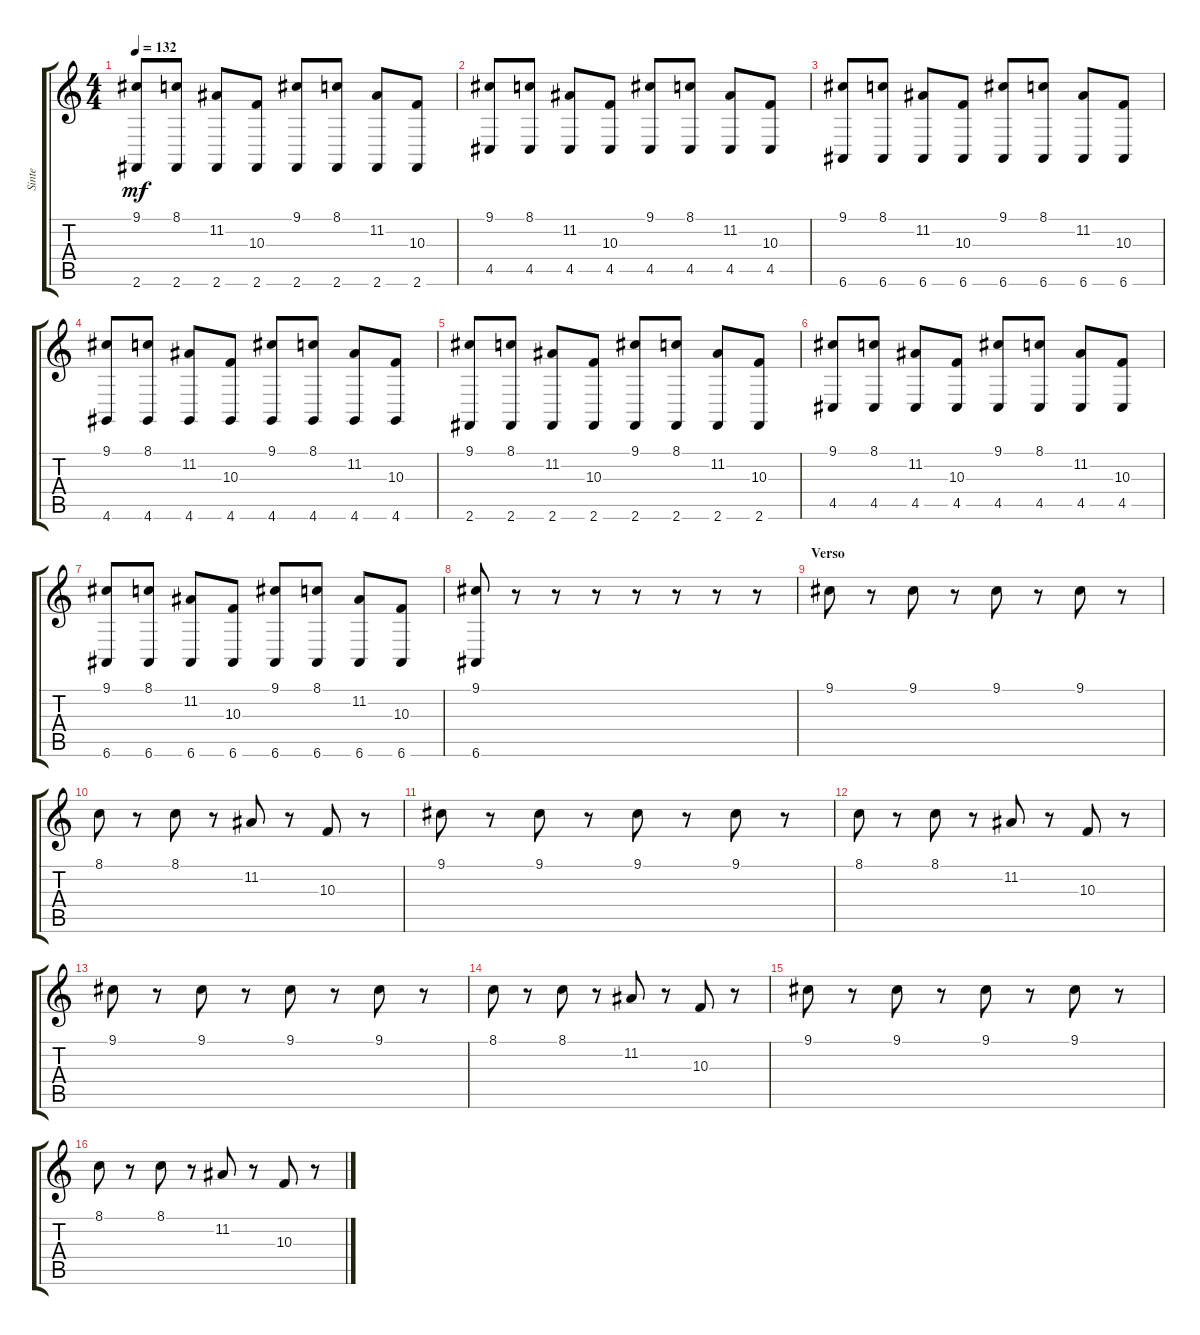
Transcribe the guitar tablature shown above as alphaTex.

\track ("Sinte" "Sinte") {instrument lead2sawtooth}
\staff {score tabs}
\tuning (E4 B3 G3 D3 A2 E2) {hide}
\ts (4 4)
\tempo 132
\clef g2
\ks c
(9.1 2.6).8{dy mf instrument lead2sawtooth} (8.1 2.6).8 (11.2 2.6).8 (10.3 2.6).8 (9.1 2.6).8 (8.1 2.6).8 (11.2 2.6).8 (10.3 2.6).8 |
(9.1 4.5).8 (8.1 4.5).8 (11.2 4.5).8 (10.3 4.5).8 (9.1 4.5).8 (8.1 4.5).8 (11.2 4.5).8 (10.3 4.5).8 |
(9.1 6.6).8 (8.1 6.6).8 (11.2 6.6).8 (10.3 6.6).8 (9.1 6.6).8 (8.1 6.6).8 (11.2 6.6).8 (10.3 6.6).8 |
(9.1 4.6).8 (8.1 4.6).8 (11.2 4.6).8 (10.3 4.6).8 (9.1 4.6).8 (8.1 4.6).8 (11.2 4.6).8 (10.3 4.6).8 |
(9.1 2.6).8 (8.1 2.6).8 (11.2 2.6).8 (10.3 2.6).8 (9.1 2.6).8 (8.1 2.6).8 (11.2 2.6).8 (10.3 2.6).8 |
(9.1 4.5).8 (8.1 4.5).8 (11.2 4.5).8 (10.3 4.5).8 (9.1 4.5).8 (8.1 4.5).8 (11.2 4.5).8 (10.3 4.5).8 |
(9.1 6.6).8 (8.1 6.6).8 (11.2 6.6).8 (10.3 6.6).8 (9.1 6.6).8 (8.1 6.6).8 (11.2 6.6).8 (10.3 6.6).8 |
(9.1 6.6).8 r.8 r.8 r.8 r.8 r.8 r.8 r.8 |
\section ("" "Verso")
9.1.8 r.8 9.1.8 r.8 9.1.8 r.8 9.1.8 r.8 |
8.1.8 r.8 8.1.8 r.8 11.2.8 r.8 10.3.8 r.8 |
9.1.8 r.8 9.1.8 r.8 9.1.8 r.8 9.1.8 r.8 |
8.1.8 r.8 8.1.8 r.8 11.2.8 r.8 10.3.8 r.8 |
9.1.8 r.8 9.1.8 r.8 9.1.8 r.8 9.1.8 r.8 |
8.1.8 r.8 8.1.8 r.8 11.2.8 r.8 10.3.8 r.8 |
9.1.8 r.8 9.1.8 r.8 9.1.8 r.8 9.1.8 r.8 |
8.1.8 r.8 8.1.8 r.8 11.2.8 r.8 10.3.8 r.8
